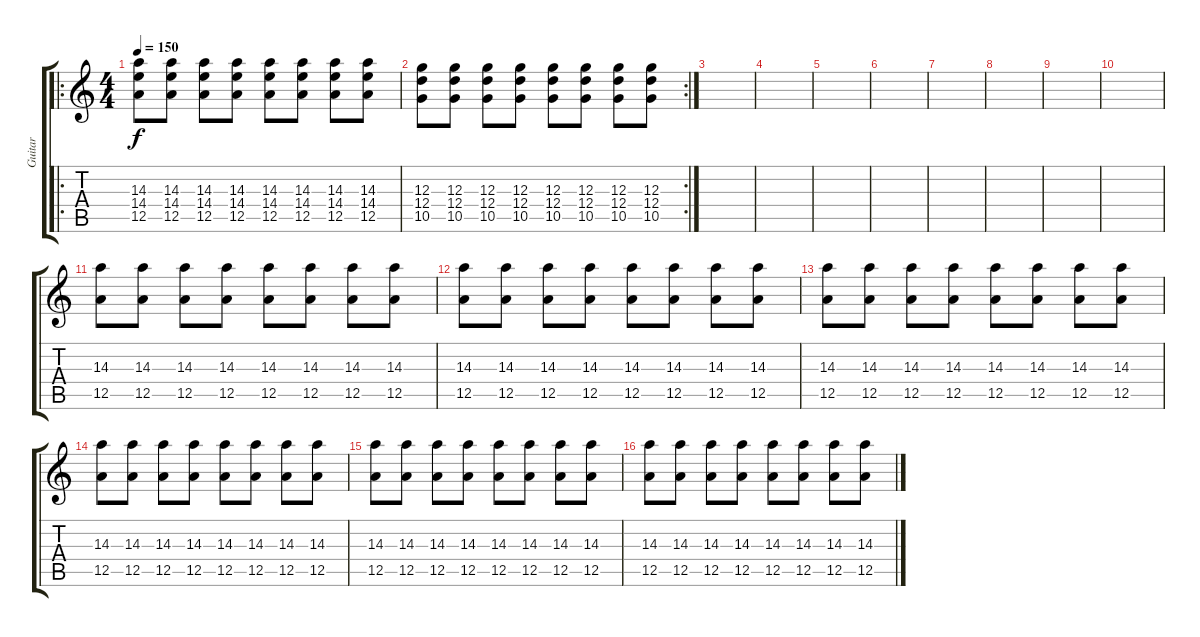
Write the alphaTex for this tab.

\track ("Guitar" "Guitar") {instrument distortionguitar}
\staff {score tabs}
\tuning (E4 B3 G3 D3 A2 E2) {hide}
\ro
\ts (4 4)
\tempo 150
\clef g2
\ks c
(14.3 14.4 12.5).8{dy f} (14.3 14.4 12.5).8 (14.3 14.4 12.5).8 (14.3 14.4 12.5).8 (14.3 14.4 12.5).8 (14.3 14.4 12.5).8 (14.3 14.4 12.5).8 (14.3 14.4 12.5).8 |
\rc 2
(12.3 12.4 10.5).8 (12.3 12.4 10.5).8 (12.3 12.4 10.5).8 (12.3 12.4 10.5).8 (12.3 12.4 10.5).8 (12.3 12.4 10.5).8 (12.3 12.4 10.5).8 (12.3 12.4 10.5).8 |
|
|
|
|
|
|
|
|
(14.3 12.5).8 (14.3 12.5).8 (14.3 12.5).8 (14.3 12.5).8 (14.3 12.5).8 (14.3 12.5).8 (14.3 12.5).8 (14.3 12.5).8 |
(14.3 12.5).8 (14.3 12.5).8 (14.3 12.5).8 (14.3 12.5).8 (14.3 12.5).8 (14.3 12.5).8 (14.3 12.5).8 (14.3 12.5).8 |
(14.3 12.5).8 (14.3 12.5).8 (14.3 12.5).8 (14.3 12.5).8 (14.3 12.5).8 (14.3 12.5).8 (14.3 12.5).8 (14.3 12.5).8 |
(14.3 12.5).8 (14.3 12.5).8 (14.3 12.5).8 (14.3 12.5).8 (14.3 12.5).8 (14.3 12.5).8 (14.3 12.5).8 (14.3 12.5).8 |
(14.3 12.5).8 (14.3 12.5).8 (14.3 12.5).8 (14.3 12.5).8 (14.3 12.5).8 (14.3 12.5).8 (14.3 12.5).8 (14.3 12.5).8 |
(14.3 12.5).8 (14.3 12.5).8 (14.3 12.5).8 (14.3 12.5).8 (14.3 12.5).8 (14.3 12.5).8 (14.3 12.5).8 (14.3 12.5).8
